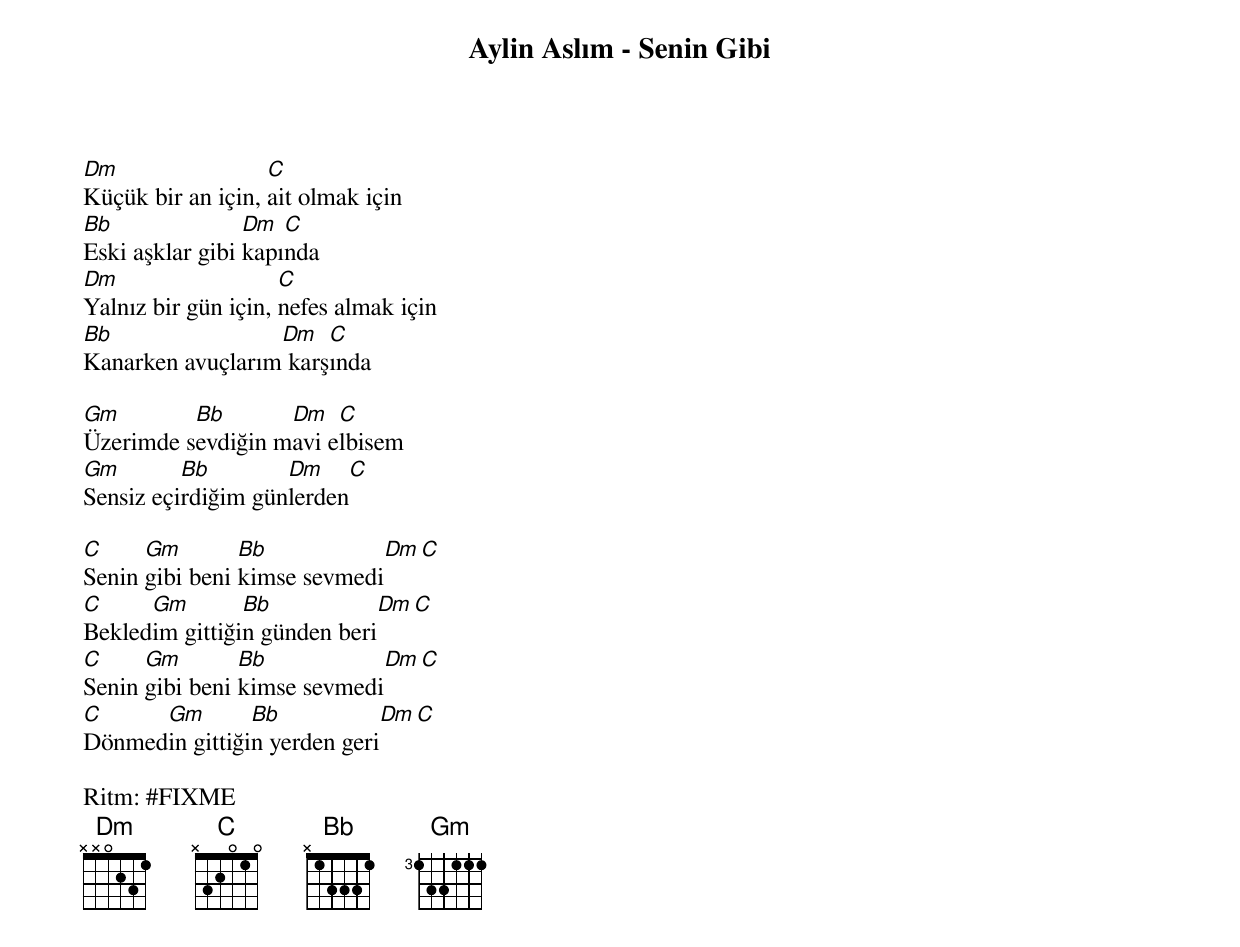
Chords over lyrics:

Aylin Aslım - Senin Gibi

Dm                 C
Küçük bir an için, ait olmak için
Bb               Dm  C
Eski aşklar gibi kapında
Dm                   C
Yalnız bir gün için, nefes almak için
Bb                Dm   C
Kanarken avuçlarım karşında

Gm        Bb       Dm   C
Üzerimde sevdiğin mavi elbisem
Gm        Bb        Dm    C
Sensiz eçirdiğim günlerden

C     Gm        Bb           Dm  C
Senin gibi beni kimse sevmedi
C     Gm        Bb           Dm  C
Bekledim gittiğin günden beri
C     Gm        Bb           Dm  C
Senin gibi beni kimse sevmedi
C     Gm        Bb           Dm  C
Dönmedin gittiğin yerden geri

Ritm: #FIXME
